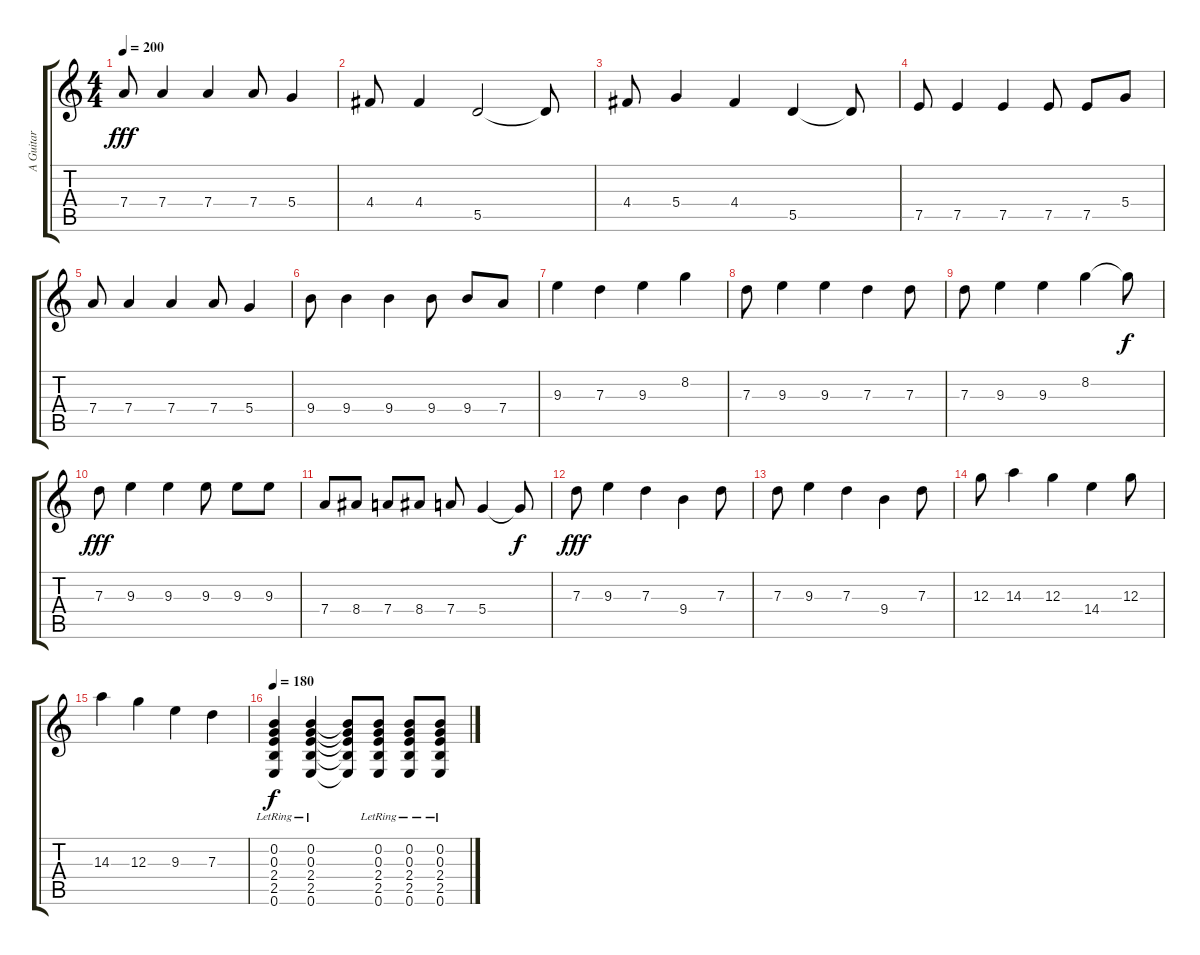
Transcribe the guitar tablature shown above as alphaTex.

\track ("A Guitar" "A Guitar") {instrument acousticguitarsteel}
\staff {score tabs}
\tuning (E4 B3 G3 D3 A2 E2) {hide}
\ts (4 4)
\tempo 200
\clef g2
\ks c
7.4.8{dy fff} 7.4.4 7.4.4 7.4.8 5.4.4 |
4.4.8 4.4.4 5.5.2 5.5{t}.8 |
4.4.8 5.4.4 4.4.4 5.5.4 5.5{t}.8 |
7.5.8 7.5.4 7.5.4 7.5.8 7.5.8 5.4.8 |
7.4.8 7.4.4 7.4.4 7.4.8 5.4.4 |
9.4.8 9.4.4 9.4.4 9.4.8 9.4.8 7.4.8 |
9.3.4 7.3.4 9.3.4 8.2.4 |
7.3.8 9.3.4 9.3.4 7.3.4 7.3.8 |
7.3.8 9.3.4 9.3.4 8.2.4 8.2{t}.8{dy f} |
7.3.8{dy fff} 9.3.4 9.3.4 9.3.8 9.3.8 9.3.8 |
7.4.8 8.4.8 7.4.8 8.4.8 7.4.8 5.4.4 5.4{t}.8{dy f} |
7.3.8{dy fff} 9.3.4 7.3.4 9.4.4 7.3.8 |
7.3.8 9.3.4 7.3.4 9.4.4 7.3.8 |
12.3.8 14.3.4 12.3.4 14.4.4 12.3.8 |
14.3.4 12.3.4 9.3.4 7.3.4 |
\tempo 180
(0.2{lr} 0.3{lr} 2.4 2.5 0.6).4{dy f instrument acousticguitarsteel} (0.2{lr} 0.3{lr} 2.4 2.5 0.6).4 (0.2{t} 0.3{t} 2.4{t} 2.5{t} 0.6{t}).8 (0.2{lr} 0.3{lr} 2.4 2.5 0.6).8 (0.2{lr} 0.3{lr} 2.4 2.5 0.6).8 (0.2{lr} 0.3{lr} 2.4 2.5 0.6).8
